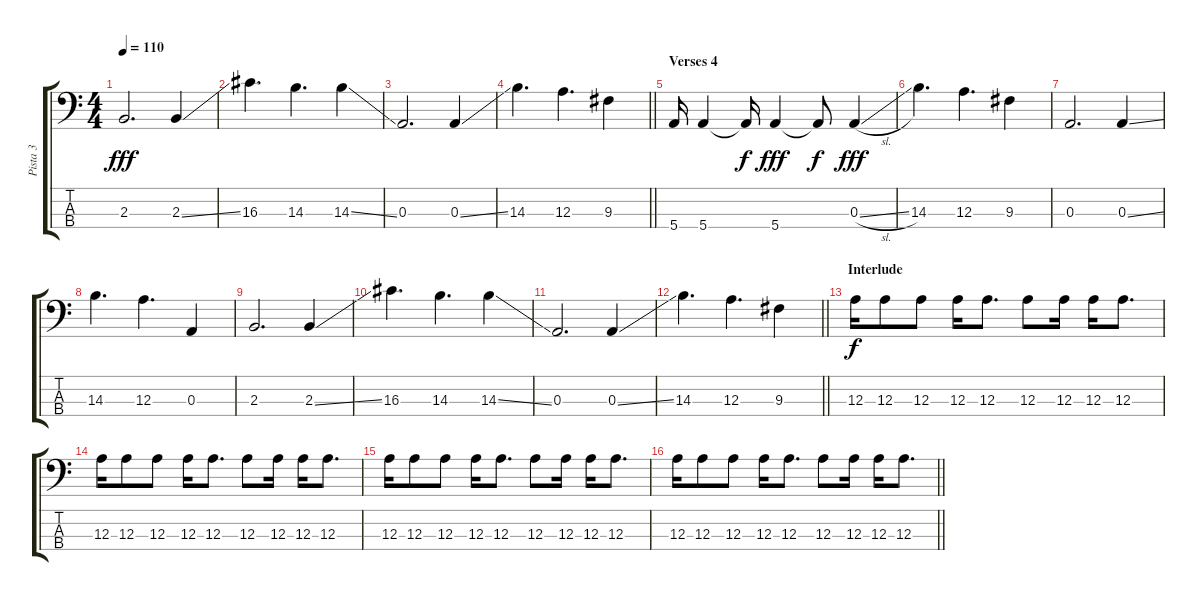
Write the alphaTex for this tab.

\track ("Pista 3" "Pista 3") {instrument electricbassfinger}
\staff {score tabs}
\tuning (G2 D2 A1 E1) {hide}
\ts (4 4)
\tempo 110
\clef f4
\ks c
2.3.2{d dy fff} 2.3{ss}.4 |
16.3.4{d} 14.3.4{d} 14.3{ss}.4 |
0.3.2{d} 0.3{ss}.4 |
\barLineRight lightlight
14.3.4{d} 12.3.4{d} 9.3.4 |
\section ("" "Verses 4")
5.4.16 5.4.4 5.4{t}.16{dy f} 5.4.4{dy fff} 5.4{t}.8{dy f} 0.3{sl}.4{dy fff} |
14.3.4{d} 12.3.4{d} 9.3.4 |
0.3.2{d} 0.3{ss}.4 |
14.3.4{d} 12.3.4{d} 0.3.4 |
2.3.2{d} 2.3{ss}.4 |
16.3.4{d} 14.3.4{d} 14.3{ss}.4 |
0.3.2{d} 0.3{ss}.4 |
\barLineRight lightlight
14.3.4{d} 12.3.4{d} 9.3.4 |
\section ("" "Interlude")
12.3.16{dy f} 12.3.8 12.3.8 12.3.16 12.3.8{d} 12.3.8 12.3.16 12.3.16 12.3.8{d} |
12.3.16 12.3.8 12.3.8 12.3.16 12.3.8{d} 12.3.8 12.3.16 12.3.16 12.3.8{d} |
12.3.16 12.3.8 12.3.8 12.3.16 12.3.8{d} 12.3.8 12.3.16 12.3.16 12.3.8{d} |
\barLineRight lightlight
12.3.16 12.3.8 12.3.8 12.3.16 12.3.8{d} 12.3.8 12.3.16 12.3.16 12.3.8{d}
